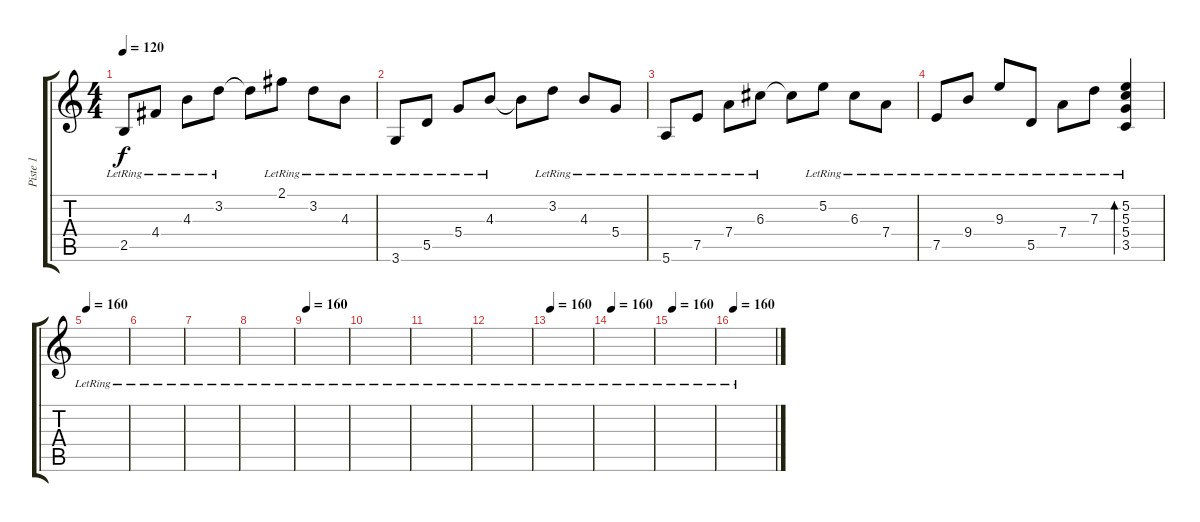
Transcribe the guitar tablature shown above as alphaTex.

\track ("Piste 1" "Piste 1") {instrument acousticguitarsteel}
\staff {score tabs}
\tuning (E4 B3 G3 D3 A2 E2) {hide}
\ts (4 4)
\tempo 120
\clef g2
\ks c
2.5{lr}.8{dy f} 4.4{lr}.8 4.3{lr}.8 3.2{lr}.8 3.2{t}.8 2.1{lr}.8 3.2{lr}.8 4.3{lr}.8 |
3.6{lr}.8 5.5{lr}.8 5.4{lr}.8 4.3{lr}.8 4.3{t}.8 3.2{lr}.8 4.3{lr}.8 5.4{lr}.8 |
5.6{lr}.8 7.5{lr}.8 7.4{lr}.8 6.3{lr}.8 6.3{t}.8 5.2{lr}.8 6.3{lr}.8 7.4{lr}.8 |
7.5{lr}.8 9.4{lr}.8 9.3{lr}.8 5.5{lr}.8 7.4{lr}.8 7.3{lr}.8 (5.2{lr} 5.3{lr} 5.4{lr} 3.5{lr}).4{bd 240} |
\tempo 160
|
|
|
|
\tempo 160
|
|
|
|
\tempo 160
|
\tempo 160
|
\tempo 160
|
\tempo 160
